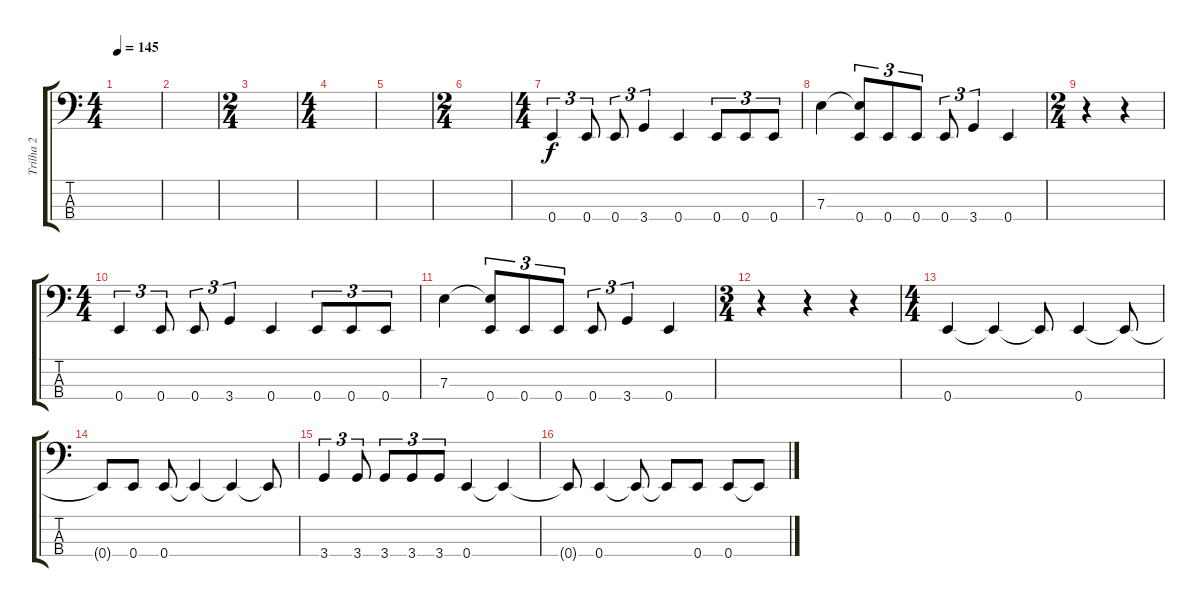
\track ("Trilha 2" "Trilha 2") {instrument slapbass1}
\staff {score tabs}
\tuning (G2 D2 A1 E1) {hide}
\ts (4 4)
\tempo 145
\clef f4
\ks c
|
|
\ts (2 4)
|
\ts (4 4)
|
|
\ts (2 4)
|
\ts (4 4)
0.4.4{tu (3 2)} 0.4.8{tu (3 2)} 0.4.8{tu (3 2)} 3.4.4{tu (3 2)} 0.4.4 0.4.8{tu (3 2)} 0.4.8{tu (3 2)} 0.4.8{tu (3 2)} |
7.3.4 (7.3{t} 0.4).8{tu (3 2)} 0.4.8{tu (3 2)} 0.4.8{tu (3 2)} 0.4.8{tu (3 2)} 3.4.4{tu (3 2)} 0.4.4 |
\ts (2 4)
r.4 r.4 |
\ts (4 4)
0.4.4{tu (3 2)} 0.4.8{tu (3 2)} 0.4.8{tu (3 2)} 3.4.4{tu (3 2)} 0.4.4 0.4.8{tu (3 2)} 0.4.8{tu (3 2)} 0.4.8{tu (3 2)} |
7.3.4 (7.3{t} 0.4).8{tu (3 2)} 0.4.8{tu (3 2)} 0.4.8{tu (3 2)} 0.4.8{tu (3 2)} 3.4.4{tu (3 2)} 0.4.4 |
\ts (3 4)
r.4 r.4 r.4 |
\ts (4 4)
0.4.4 0.4{t}.4 0.4{t}.8 0.4.4 0.4{t}.8 |
0.4{t}.8 0.4.8 0.4.8 0.4{t}.4 0.4{t}.4 0.4{t}.8 |
3.4.4{tu (3 2)} 3.4.8{tu (3 2)} 3.4.8{tu (3 2)} 3.4.8{tu (3 2)} 3.4.8{tu (3 2)} 0.4.4 0.4{t}.4 |
0.4{t}.8 0.4.4 0.4{t}.8 0.4{t}.8 0.4.8 0.4.8 0.4{t}.8
